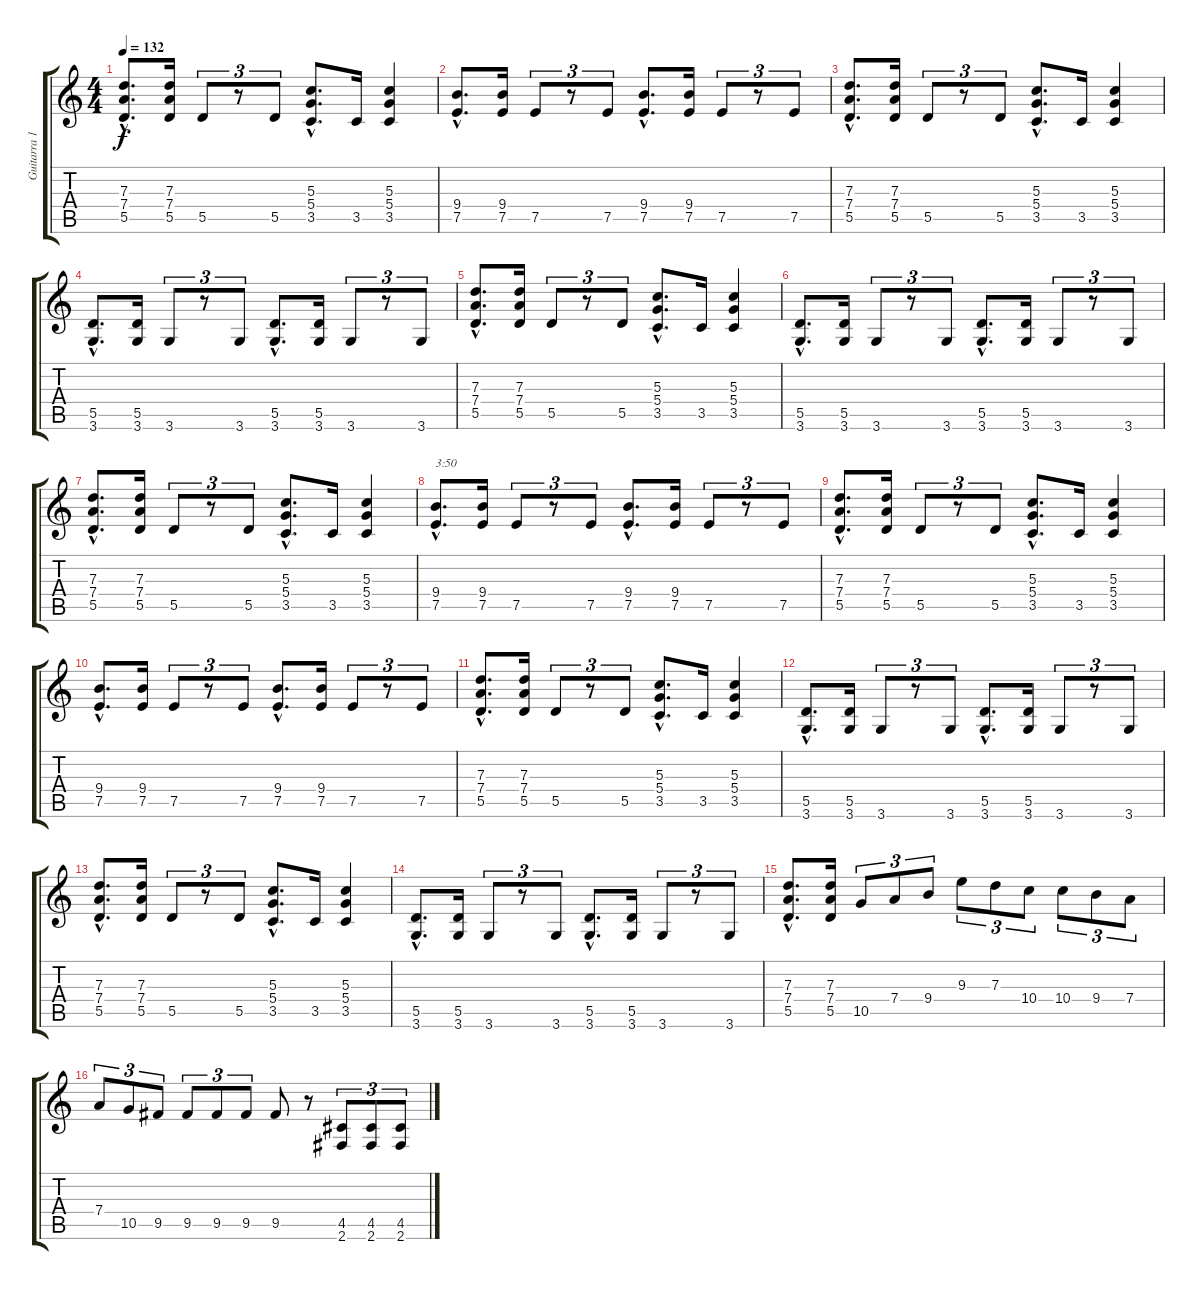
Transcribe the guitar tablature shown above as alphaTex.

\track ("Guitarra 1" "Guitarra 1") {instrument distortionguitar}
\staff {score tabs}
\tuning (E4 B3 G3 D3 A2 E2) {hide}
\ts (4 4)
\tempo 132
\clef g2
\ks c
(7.3{hac} 7.4{hac} 5.5{hac}).8{d dy f} (7.3 7.4 5.5).16 5.5.8{tu (3 2)} r.8{tu (3 2)} 5.5.8{tu (3 2)} (5.3{hac} 5.4{hac} 3.5{hac}).8{d} 3.5.16 (5.3 5.4 3.5).4 |
(9.4{hac} 7.5{hac}).8{d} (9.4 7.5).16 7.5.8{tu (3 2)} r.8{tu (3 2)} 7.5.8{tu (3 2)} (9.4{hac} 7.5{hac}).8{d} (9.4 7.5).16 7.5.8{tu (3 2)} r.8{tu (3 2)} 7.5.8{tu (3 2)} |
(7.3{hac} 7.4{hac} 5.5{hac}).8{d} (7.3 7.4 5.5).16 5.5.8{tu (3 2)} r.8{tu (3 2)} 5.5.8{tu (3 2)} (5.3{hac} 5.4{hac} 3.5{hac}).8{d} 3.5.16 (5.3 5.4 3.5).4 |
(5.5{hac} 3.6{hac}).8{d} (5.5 3.6).16 3.6.8{tu (3 2)} r.8{tu (3 2)} 3.6.8{tu (3 2)} (5.5{hac} 3.6{hac}).8{d} (5.5 3.6).16 3.6.8{tu (3 2)} r.8{tu (3 2)} 3.6.8{tu (3 2)} |
(7.3{hac} 7.4{hac} 5.5{hac}).8{d} (7.3 7.4 5.5).16 5.5.8{tu (3 2)} r.8{tu (3 2)} 5.5.8{tu (3 2)} (5.3{hac} 5.4{hac} 3.5{hac}).8{d} 3.5.16 (5.3 5.4 3.5).4 |
(5.5{hac} 3.6{hac}).8{d} (5.5 3.6).16 3.6.8{tu (3 2)} r.8{tu (3 2)} 3.6.8{tu (3 2)} (5.5{hac} 3.6{hac}).8{d} (5.5 3.6).16 3.6.8{tu (3 2)} r.8{tu (3 2)} 3.6.8{tu (3 2)} |
(7.3{hac} 7.4{hac} 5.5{hac}).8{d} (7.3 7.4 5.5).16 5.5.8{tu (3 2)} r.8{tu (3 2)} 5.5.8{tu (3 2)} (5.3{hac} 5.4{hac} 3.5{hac}).8{d} 3.5.16 (5.3 5.4 3.5).4 |
(9.4{hac} 7.5{hac}).8{d txt "3:50"} (9.4 7.5).16 7.5.8{tu (3 2)} r.8{tu (3 2)} 7.5.8{tu (3 2)} (9.4{hac} 7.5{hac}).8{d} (9.4 7.5).16 7.5.8{tu (3 2)} r.8{tu (3 2)} 7.5.8{tu (3 2)} |
(7.3{hac} 7.4{hac} 5.5{hac}).8{d} (7.3 7.4 5.5).16 5.5.8{tu (3 2)} r.8{tu (3 2)} 5.5.8{tu (3 2)} (5.3{hac} 5.4{hac} 3.5{hac}).8{d} 3.5.16 (5.3 5.4 3.5).4 |
(9.4{hac} 7.5{hac}).8{d} (9.4 7.5).16 7.5.8{tu (3 2)} r.8{tu (3 2)} 7.5.8{tu (3 2)} (9.4{hac} 7.5{hac}).8{d} (9.4 7.5).16 7.5.8{tu (3 2)} r.8{tu (3 2)} 7.5.8{tu (3 2)} |
(7.3{hac} 7.4{hac} 5.5{hac}).8{d} (7.3 7.4 5.5).16 5.5.8{tu (3 2)} r.8{tu (3 2)} 5.5.8{tu (3 2)} (5.3{hac} 5.4{hac} 3.5{hac}).8{d} 3.5.16 (5.3 5.4 3.5).4 |
(5.5{hac} 3.6{hac}).8{d} (5.5 3.6).16 3.6.8{tu (3 2)} r.8{tu (3 2)} 3.6.8{tu (3 2)} (5.5{hac} 3.6{hac}).8{d} (5.5 3.6).16 3.6.8{tu (3 2)} r.8{tu (3 2)} 3.6.8{tu (3 2)} |
(7.3{hac} 7.4{hac} 5.5{hac}).8{d} (7.3 7.4 5.5).16 5.5.8{tu (3 2)} r.8{tu (3 2)} 5.5.8{tu (3 2)} (5.3{hac} 5.4{hac} 3.5{hac}).8{d} 3.5.16 (5.3 5.4 3.5).4 |
(5.5{hac} 3.6{hac}).8{d} (5.5 3.6).16 3.6.8{tu (3 2)} r.8{tu (3 2)} 3.6.8{tu (3 2)} (5.5{hac} 3.6{hac}).8{d} (5.5 3.6).16 3.6.8{tu (3 2)} r.8{tu (3 2)} 3.6.8{tu (3 2)} |
(7.3{hac} 7.4{hac} 5.5{hac}).8{d} (7.3 7.4 5.5).16 10.5.8{tu (3 2)} 7.4.8{tu (3 2)} 9.4.8{tu (3 2)} 9.3.8{tu (3 2)} 7.3.8{tu (3 2)} 10.4.8{tu (3 2)} 10.4.8{tu (3 2)} 9.4.8{tu (3 2)} 7.4.8{tu (3 2)} |
7.4.8{tu (3 2)} 10.5.8{tu (3 2)} 9.5.8{tu (3 2)} 9.5.8{tu (3 2)} 9.5.8{tu (3 2)} 9.5.8{tu (3 2)} 9.5.8 r.8 (4.5 2.6).8{tu (3 2)} (4.5 2.6).8{tu (3 2)} (4.5 2.6).8{tu (3 2)}
